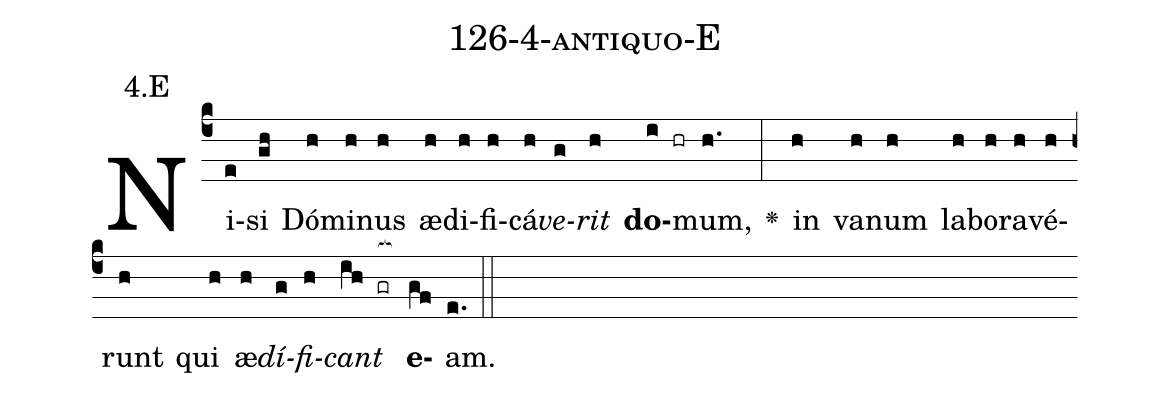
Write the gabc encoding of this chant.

name: 126-4-antiquo-E;
annotation: 4.E;
%%
(c4)Ni(e)si(gh) Dó(h)mi(h)nus(h) æ(h)di(h)fi(h)cá(h)<i>ve</i>(g)<i>rit</i>(h) <b>do</b>(i hr)mum,(h.) <v>\greheightstar</v>(:) in(h) va(h)num(h) la(h)bo(h)ra(h)vé(h)runt(h) qui(h) æ(h)<i>dí</i>(g)<i>fi</i>(h)<i>cant</i>(ih gr[ocb:1{]) <b>e</b>(gf[ocb:0}])am.(e.) (::)


%E(h) u(g) o(h) u(ih) a(gf) e.(e.) (::)
